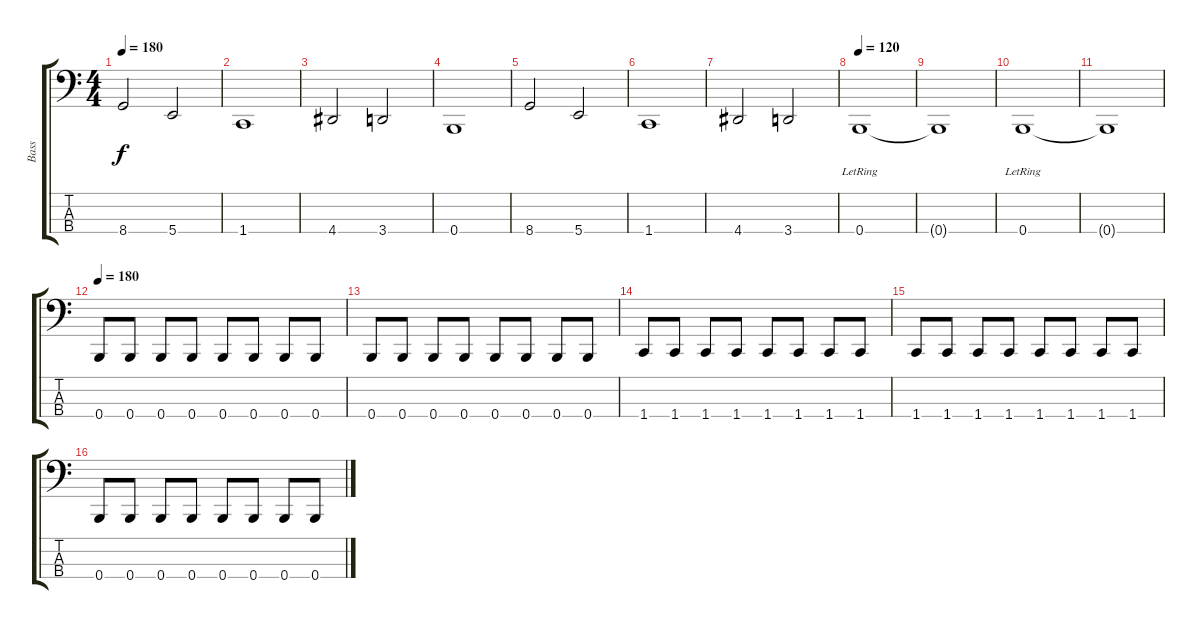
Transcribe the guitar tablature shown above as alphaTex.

\track ("Bass" "Bass") {instrument electricbassfinger}
\staff {score tabs}
\tuning (E2 B1 Gb1 B0) {hide}
\ts (4 4)
\tempo 180
\clef f4
\ks c
8.4.2{dy f} 5.4.2 |
1.4.1 |
4.4.2 3.4.2 |
0.4.1 |
8.4.2 5.4.2 |
1.4.1 |
4.4.2 3.4.2 |
\tempo 120
0.4{lr}.1 |
0.4{t}.1 |
0.4{lr}.1 |
0.4{t}.1 |
\tempo 180
0.4.8 0.4.8 0.4.8 0.4.8 0.4.8 0.4.8 0.4.8 0.4.8 |
0.4.8 0.4.8 0.4.8 0.4.8 0.4.8 0.4.8 0.4.8 0.4.8 |
1.4.8 1.4.8 1.4.8 1.4.8 1.4.8 1.4.8 1.4.8 1.4.8 |
1.4.8 1.4.8 1.4.8 1.4.8 1.4.8 1.4.8 1.4.8 1.4.8 |
0.4.8 0.4.8 0.4.8 0.4.8 0.4.8 0.4.8 0.4.8 0.4.8
